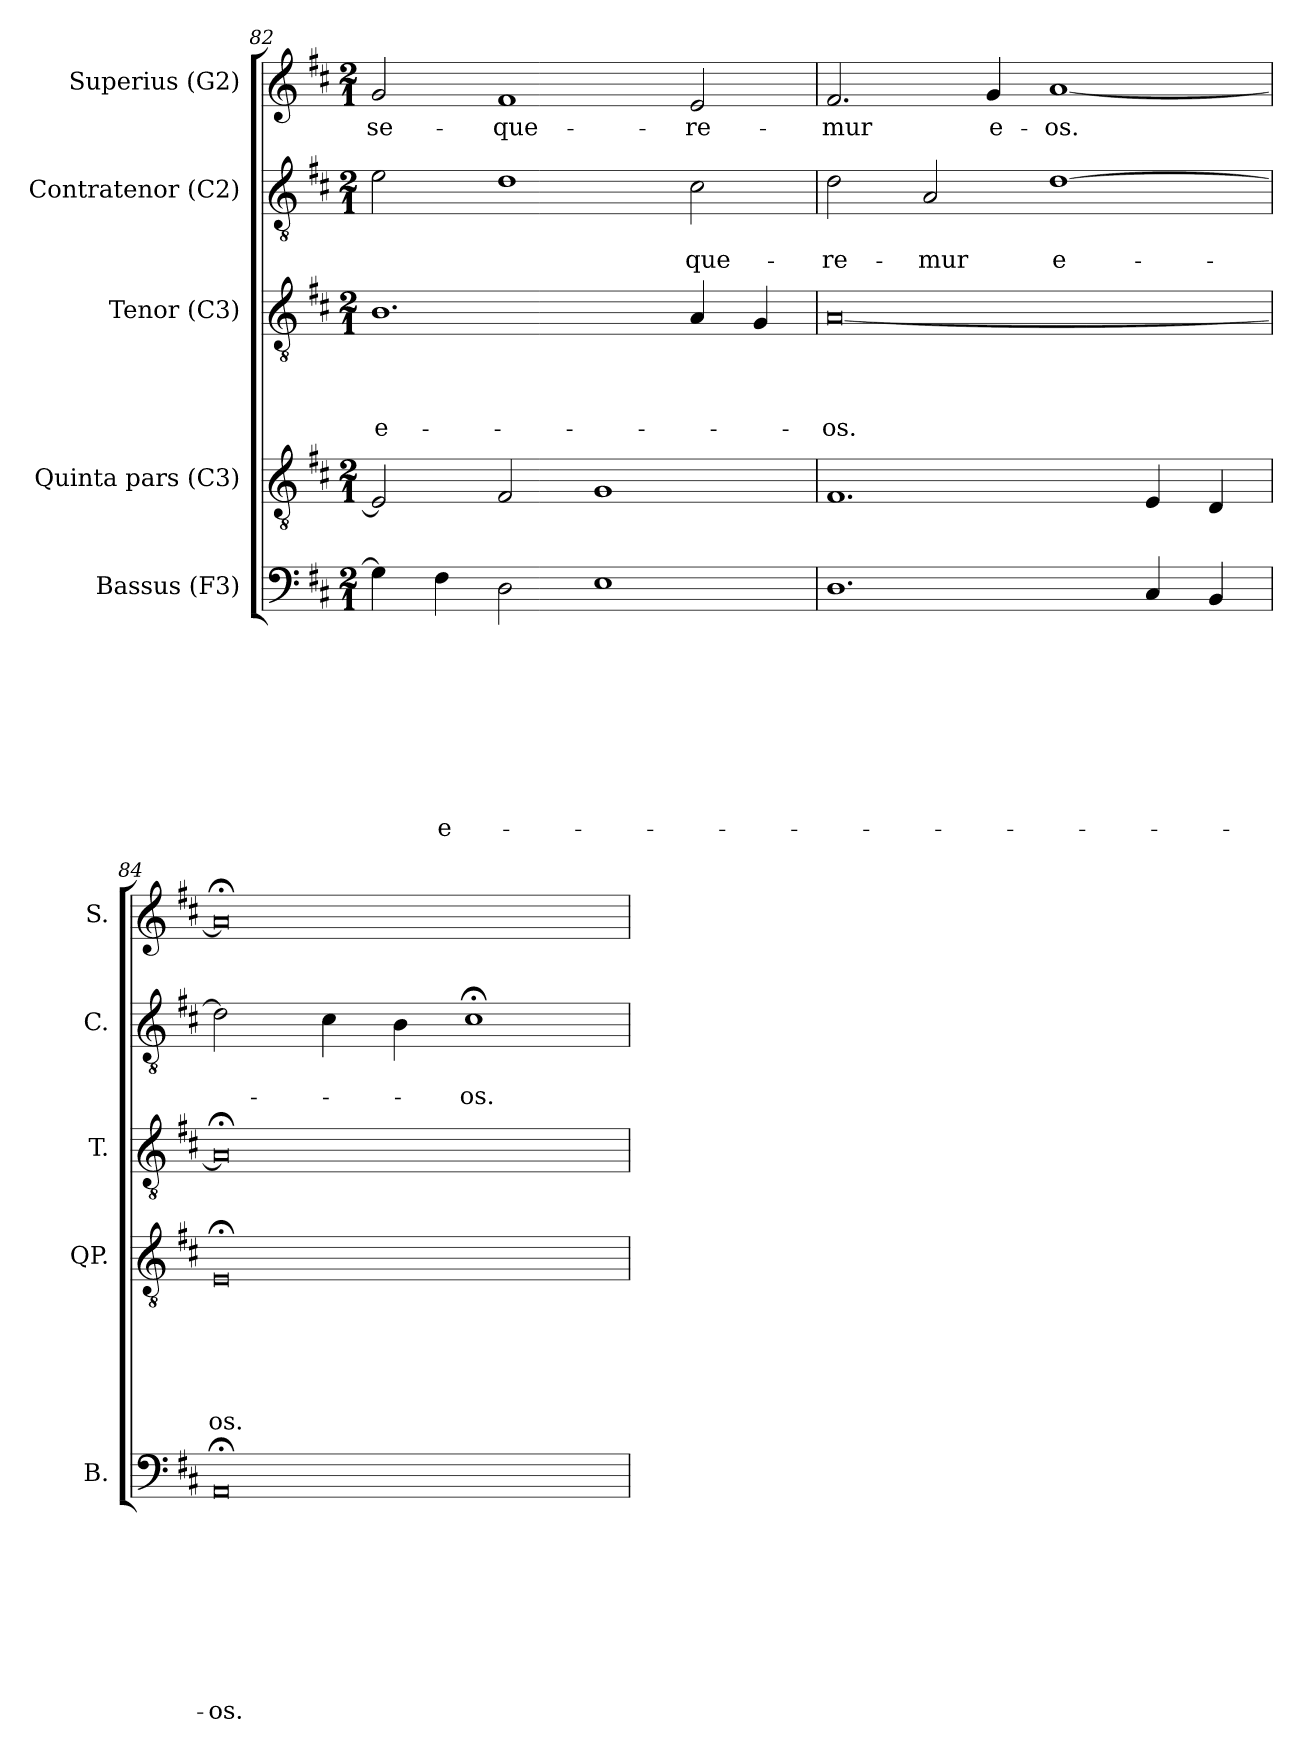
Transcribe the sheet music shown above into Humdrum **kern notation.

**kern	**text	**text	**text	**text	**text	**text	**text	**text	**text	**kern	**text	**text	**text	**text	**text	**text	**kern	**text	**text	**text	**text	**kern	**text	**text	**kern	**text
*part5	*part5	*part5	*part5	*part5	*part5	*part5	*part5	*part5	*part5	*part4	*part4	*part4	*part4	*part4	*part4	*part4	*part3	*part3	*part3	*part3	*part3	*part2	*part2	*part2	*part1	*part1
*staff5	*staff5	*staff5	*staff5	*staff5	*staff5	*staff5	*staff5	*staff5	*staff5	*staff4	*staff4	*staff4	*staff4	*staff4	*staff4	*staff4	*staff3	*staff3	*staff3	*staff3	*staff3	*staff2	*staff2	*staff2	*staff1	*staff1
*I"Bassus (F3)	*	*	*	*	*	*	*	*	*	*I"Quinta pars (C3)	*	*	*	*	*	*	*I"Tenor (C3)	*	*	*	*	*I"Contratenor (C2)	*	*	*I"Superius (G2)	*
*I'B.	*	*	*	*	*	*	*	*	*	*I'QP.	*	*	*	*	*	*	*I'T.	*	*	*	*	*I'C.	*	*	*I'S.	*
*clefF4	*	*	*	*	*	*	*	*	*	*clefGv2	*	*	*	*	*	*	*clefGv2	*	*	*	*	*clefGv2	*	*	*clefG2	*
*k[f#c#]	*	*	*	*	*	*	*	*	*	*k[f#c#]	*	*	*	*	*	*	*k[f#c#]	*	*	*	*	*k[f#c#]	*	*	*k[f#c#]	*
*D:	*	*	*	*	*	*	*	*	*	*D:	*	*	*	*	*	*	*D:	*	*	*	*	*D:	*	*	*D:	*
*M2/1	*	*	*	*	*	*	*	*	*	*M2/1	*	*	*	*	*	*	*M2/1	*	*	*	*	*M2/1	*	*	*M2/1	*
=82	=82	=82	=82	=82	=82	=82	=82	=82	=82	=82	=82	=82	=82	=82	=82	=82	=82	=82	=82	=82	=82	=82	=82	=82	=82	=82
!	!	!	!	!	!	!	!	!	!	!	!	!	!	!	!	!	!	!	!	!	!LO:LY:b	!	!	!	!	!LO:LY:b
4G\]	.	.	.	.	.	.	.	.	.	2E/]	.	.	.	.	.	.	1.B	.	.	.	e-	2e\	.	.	2g/	se-
!	!	!	!	!	!	!	!	!	!LO:LY:b	!	!	!	!	!	!	!	!	!	!	!	!	!	!	!	!	!
4F#\	.	.	.	.	.	.	.	.	e-	.	.	.	.	.	.	.	.	.	.	.	.	.	.	.	.	.
!	!	!	!	!	!	!	!	!	!	!	!	!	!	!	!	!	!	!	!	!	!	!	!	!	!	!LO:LY:b
2D\	.	.	.	.	.	.	.	.	.	2F#/	.	.	.	.	.	.	.	.	.	.	.	1d	.	.	1f#	-que-
1E	.	.	.	.	.	.	.	.	.	1G	.	.	.	.	.	.	.	.	.	.	.	.	.	.	.	.
!	!	!	!	!	!	!	!	!	!	!	!	!	!	!	!	!	!	!	!	!	!	!	!	!LO:LY:b	!	!LO:LY:b
.	.	.	.	.	.	.	.	.	.	.	.	.	.	.	.	.	4A/	.	.	.	.	2c#\	.	-que-	2e/	-re-
.	.	.	.	.	.	.	.	.	.	.	.	.	.	.	.	.	4G/	.	.	.	.	.	.	.	.	.
=83	=83	=83	=83	=83	=83	=83	=83	=83	=83	=83	=83	=83	=83	=83	=83	=83	=83	=83	=83	=83	=83	=83	=83	=83	=83	=83
!	!	!	!	!	!	!	!	!	!	!	!	!	!	!	!	!	!	!	!	!	!LO:LY:b	!	!	!LO:LY:b	!	!LO:LY:b
1.D	.	.	.	.	.	.	.	.	.	1.F#	.	.	.	.	.	.	[<0A	.	.	.	-os.	2d\	.	-re-	2.f#/	-mur
!	!	!	!	!	!	!	!	!	!	!	!	!	!	!	!	!	!	!	!	!	!	!	!	!LO:LY:b	!	!
.	.	.	.	.	.	.	.	.	.	.	.	.	.	.	.	.	.	.	.	.	.	2A/	.	-mur	.	.
!	!	!	!	!	!	!	!	!	!	!	!	!	!	!	!	!	!	!	!	!	!	!	!	!	!	!LO:LY:b
.	.	.	.	.	.	.	.	.	.	.	.	.	.	.	.	.	.	.	.	.	.	.	.	.	4g/	e-
!	!	!	!	!	!	!	!	!	!	!	!	!	!	!	!	!	!	!	!	!	!	!	!	!LO:LY:b:rj	!	!LO:LY:b
.	.	.	.	.	.	.	.	.	.	.	.	.	.	.	.	.	.	.	.	.	.	[>1d	.	e-	[<1a	-os.
4C#/	.	.	.	.	.	.	.	.	.	4E/	.	.	.	.	.	.	.	.	.	.	.	.	.	.	.	.
4BB/	.	.	.	.	.	.	.	.	.	4D/	.	.	.	.	.	.	.	.	.	.	.	.	.	.	.	.
=84	=84	=84	=84	=84	=84	=84	=84	=84	=84	=84	=84	=84	=84	=84	=84	=84	=84	=84	=84	=84	=84	=84	=84	=84	=84	=84
!	!	!	!	!	!	!	!	!	!LO:LY:b	!	!	!	!	!	!	!LO:LY:b	!	!	!	!	!	!	!	!	!	!
0AA;	.	.	.	.	.	.	.	.	-os.	0E;	.	.	.	.	.	-os.	0A;]	.	.	.	.	2d\]	.	.	0a;]	.
.	.	.	.	.	.	.	.	.	.	.	.	.	.	.	.	.	.	.	.	.	.	4c#\	.	.	.	.
.	.	.	.	.	.	.	.	.	.	.	.	.	.	.	.	.	.	.	.	.	.	4B\	.	.	.	.
!	!	!	!	!	!	!	!	!	!	!	!	!	!	!	!	!	!	!	!	!	!	!	!	!LO:LY:b	!	!
.	.	.	.	.	.	.	.	.	.	.	.	.	.	.	.	.	.	.	.	.	.	1c#;<	.	-os.	.	.
=	=	=	=	=	=	=	=	=	=	=	=	=	=	=	=	=	=	=	=	=	=	=	=	=	=	=
*-	*-	*-	*-	*-	*-	*-	*-	*-	*-	*-	*-	*-	*-	*-	*-	*-	*-	*-	*-	*-	*-	*-	*-	*-	*-	*-
